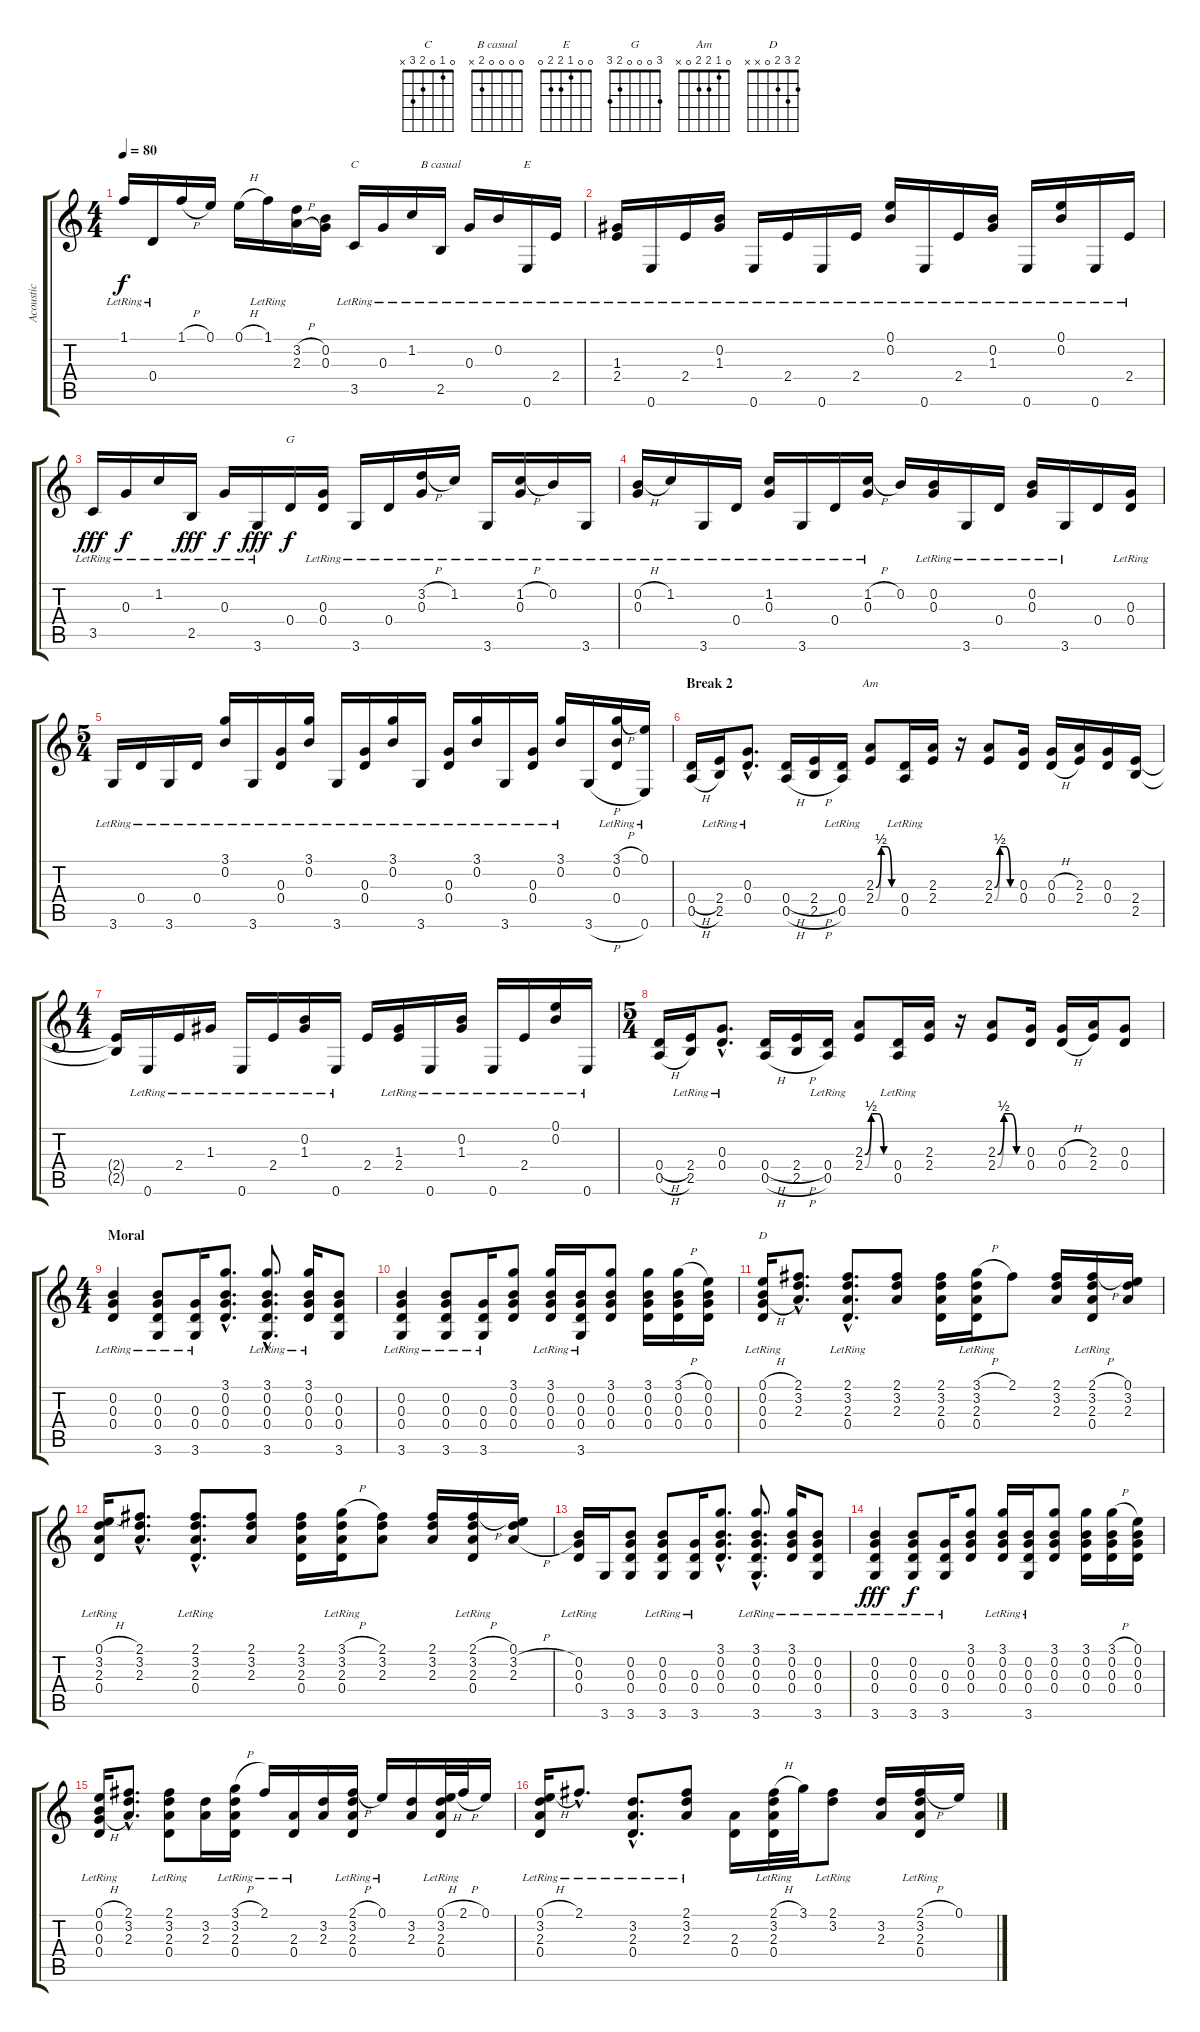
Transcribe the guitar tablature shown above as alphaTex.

\track ("Acoustic" "Acoustic") {instrument acousticguitarsteel}
\staff {score tabs}
\tuning (E4 B3 G3 D3 A2 E2) {hide}
\chord ("C" 0 1 0 2 3 x)
\chord ("B casual" 0 0 0 0 2 x)
\chord ("E" 0 0 1 2 2 0)
\chord ("G" 3 0 0 0 2 3)
\chord ("Am" 0 1 2 2 0 x)
\chord ("D" 2 3 2 0 x x)
\ts (4 4)
\tempo 80
\clef g2
\ks c
1.1{lr}.16{dy f} 0.4{lr}.16 1.1{h}.16 0.1.16 0.1{h}.16 1.1{lr}.16 (3.2{h} 2.3{h}).16 (0.2 0.3).16 3.5{lr}.16{ch "C"} 0.3{lr}.16 1.2{lr}.16 2.5{lr}.16{ch "B casual"} 0.3{lr}.16 0.2{lr}.16 0.6{lr}.16{ch "E"} 2.4{lr}.16 |
(1.3{lr} 2.4).16 0.6{lr}.16 2.4{lr}.16 (0.2{lr} 1.3{lr}).16 0.6{lr}.16 2.4{lr}.16 0.6{lr}.16 2.4{lr}.16 (0.1{lr} 0.2{lr}).16 0.6{lr}.16 2.4{lr}.16 (0.2{lr} 1.3{lr}).16 0.6{lr}.16 (0.1{lr} 0.2{lr}).16 0.6{lr}.16 2.4{lr}.16 |
3.5{lr}.16{dy fff} 0.3{lr}.16{dy f} 1.2{lr}.16 2.5{lr}.16{dy fff} 0.3{lr}.16{dy f} 3.6{lr}.16{dy fff} 0.4.16{ch "G" dy f} (0.3{lr} 0.4{lr}).16 3.6{lr}.16 0.4{lr}.16 (3.2{h} 0.3{lr}).16 1.2{lr}.16 3.6{lr}.16 (1.2{h} 0.3{lr}).16 0.2{lr}.16 3.6{lr}.16 |
(0.2{h} 0.3{lr}).16 1.2{lr}.16 3.6{lr}.16 0.4{lr}.16 (1.2{lr} 0.3{lr}).16 3.6{lr}.16 0.4{lr}.16 (1.2{h} 0.3{lr}).16 0.2.16 (0.2{lr} 0.3{lr}).16 3.6{lr}.16 0.4{lr}.16 (0.2{lr} 0.3{lr}).16 3.6{lr}.16 0.4.16 (0.3{lr} 0.4{lr}).16 |
\ts (5 4)
3.6{lr}.16 0.4{lr}.16 3.6{lr}.16 0.4{lr}.16 (3.1{lr} 0.2{lr}).16 3.6{lr}.16 (0.3{lr} 0.4{lr}).16 (3.1{lr} 0.2{lr}).16 3.6{lr}.16 (0.3{lr} 0.4{lr}).16 (3.1{lr} 0.2{lr}).16 3.6{lr}.16 (0.3{lr} 0.4{lr}).16 (3.1{lr} 0.2{lr}).16 3.6{lr}.16 (0.3{lr} 0.4{lr}).16 (3.1{lr} 0.2{lr}).16 3.6{h}.16 (3.1{h} 0.2{lr} 0.4).16 (0.1{lr} 0.6).16 |
\section ("" "Break 2")
(0.4{h} 0.5{h}).16 (2.4{lr} 2.5{lr}).16 (0.3{hac lr} 0.4{hac lr}).8{d} (0.4{h} 0.5{h}).16 (2.4{h} 2.5{h}).16 (0.4 0.5{lr}).16 (2.3{be (custom 0 0 15 2 30 2 45 0 60 0)} 2.4{be (custom 0 0 15 2 30 2 45 0 60 0)}).8{ch "Am"} (0.4 0.5{lr}).16 (2.3 2.4).16 r.16 (2.3{be (custom 0 0 15 2 30 2 45 0 60 0)} 2.4{be (custom 0 0 15 2 30 2 45 0 60 0)}).8 (0.3 0.4).16 (0.3{h} 0.4{h}).16 (2.3 2.4).16 (0.3 0.4).16 (2.4 2.5).16 |
\ts (4 4)
(2.4{t} 2.5{t}).16 0.6{lr}.16 2.4{lr}.16 1.3{lr}.16 0.6{lr}.16 2.4{lr}.16 (0.2{lr} 1.3{lr}).16 0.6{lr}.16 2.4.16 (1.3{lr} 2.4{lr}).16 0.6{lr}.16 (0.2{lr} 1.3{lr}).16 0.6{lr}.16 2.4{lr}.16 (0.1{lr} 0.2{lr}).16 0.6{lr}.16 |
\ts (5 4)
(0.4{h} 0.5{h}).16 (2.4{lr} 2.5{lr}).16 (0.3{hac lr} 0.4{hac lr}).8{d} (0.4{h} 0.5{h}).16 (2.4{h} 2.5{h}).16 (0.4 0.5{lr}).16 (2.3{be (custom 0 0 15 2 30 2 45 0 60 0)} 2.4{be (custom 0 0 15 2 30 2 45 0 60 0)}).8 (0.4 0.5{lr}).16 (2.3 2.4).16 r.16 (2.3{be (custom 0 0 15 2 30 2 45 0 60 0)} 2.4{be (custom 0 0 15 2 30 2 45 0 60 0)}).8 (0.3 0.4).16 (0.3{h} 0.4{h}).16 (2.3 2.4).16 (0.3 0.4).8 |
\ts (4 4)
\section ("" "Moral")
(0.2{lr} 0.3{lr} 0.4{lr}).4 (0.2{lr} 0.3 0.4 3.6).8 (0.3 0.4 3.6{lr}).16 (3.1{hac} 0.2{hac} 0.3{hac} 0.4{hac}).8{d} (3.1{hac} 0.2{hac} 0.3{hac} 0.4{hac} 3.6{hac lr}).8{d} (3.1{lr} 0.2 0.3 0.4).16 (0.2 0.3 0.4 3.6).8 |
(0.2{lr} 0.3{lr} 0.4{lr} 3.6).4 (0.2{lr} 0.3 0.4 3.6).8 (0.3 0.4 3.6{lr}).16 (3.1 0.2 0.3 0.4).8 (3.1{lr} 0.2 0.3 0.4).16 (0.2 0.3 0.4 3.6{lr}).16 (3.1 0.2 0.3 0.4).8 (3.1 0.2 0.3 0.4).16 (3.1{h} 0.2 0.3 0.4).16 (0.1 0.2 0.3 0.4).16 |
(0.1{h} 0.2{h} 0.3{h} 0.4{lr}).16{ch "D"} (2.1{hac} 3.2{hac} 2.3{hac}).8{d} (2.1{hac} 3.2{hac} 2.3{hac} 0.4{hac lr}).8{d} (2.1 3.2 2.3).8 (2.1 3.2 2.3 0.4).16 (3.1{h} 3.2{lr} 2.3{lr} 0.4{lr}).16 2.1.8 (2.1 3.2 2.3).16 (2.1{h} 3.2 2.3 0.4{lr}).16 (0.1 3.2 2.3).16 |
(0.1{h} 3.2 2.3 0.4{lr}).16 (2.1{hac} 3.2{hac} 2.3{hac}).8{d} (2.1{hac} 3.2{hac} 2.3{hac} 0.4{hac lr}).8{d} (2.1 3.2 2.3).8 (2.1 3.2 2.3 0.4).16 (3.1{h} 3.2 2.3 0.4{lr}).16 (2.1 3.2 2.3).8 (2.1 3.2 2.3).16 (2.1{h} 3.2 2.3 0.4{lr}).16 (0.1 3.2{h} 2.3{h}).16 |
(0.2{lr} 0.3{lr} 0.4{lr}).16 3.6.16 (0.2 0.3 0.4 3.6).8 (0.2{lr} 0.3 0.4 3.6).8 (0.3 0.4 3.6{lr}).16 (3.1{hac} 0.2{hac} 0.3{hac} 0.4{hac}).8{d} (3.1{hac} 0.2{hac} 0.3{hac} 0.4{hac} 3.6{hac lr}).8{d} (3.1{lr} 0.2 0.3 0.4).16 (0.2 0.3 0.4 3.6{lr}).8 |
(0.2{lr} 0.3{lr} 0.4{lr} 3.6).4{dy fff} (0.2{lr} 0.3 0.4 3.6).8{dy f} (0.3 0.4 3.6{lr}).16 (3.1 0.2 0.3 0.4).8 (3.1{lr} 0.2 0.3 0.4).16 (0.2 0.3 0.4 3.6{lr}).16 (3.1 0.2 0.3 0.4).8 (3.1 0.2 0.3 0.4).16 (3.1{h} 0.2 0.3 0.4).16 (0.1 0.2 0.3 0.4).16 |
(0.1{h} 0.2{h} 0.3{h} 0.4{lr}).16 (2.1{hac} 3.2{hac} 2.3{hac}).8{d} (2.1{lr} 3.2 2.3 0.4{lr}).8 (3.2 2.3).16 (3.1{h} 3.2{lr} 2.3{lr} 0.4{lr}).16 2.1{lr}.16 (2.3 0.4{lr}).16 (3.2 2.3).16 (2.1{h} 3.2{lr} 2.3{lr} 0.4{lr}).16 0.1{lr}.16 (3.2 2.3).16 (0.1{h} 3.2{lr} 2.3{lr} 0.4{lr}).32 2.1{h}.32 0.1.16 |
(0.1{h} 3.2{lr} 2.3{lr} 0.4{lr}).16 2.1{hac lr}.8{d} (3.2{hac} 2.3{hac} 0.4{hac lr}).8{d} (2.1{lr} 3.2{lr} 2.3).8 (2.3 0.4).16 (2.1{h} 3.2{lr} 2.3{lr} 0.4{lr}).32 3.1.32 (2.1{lr} 3.2).8 (3.2 2.3).16 (2.1{h} 3.2{lr} 2.3{lr} 0.4{lr}).16 0.1.16
